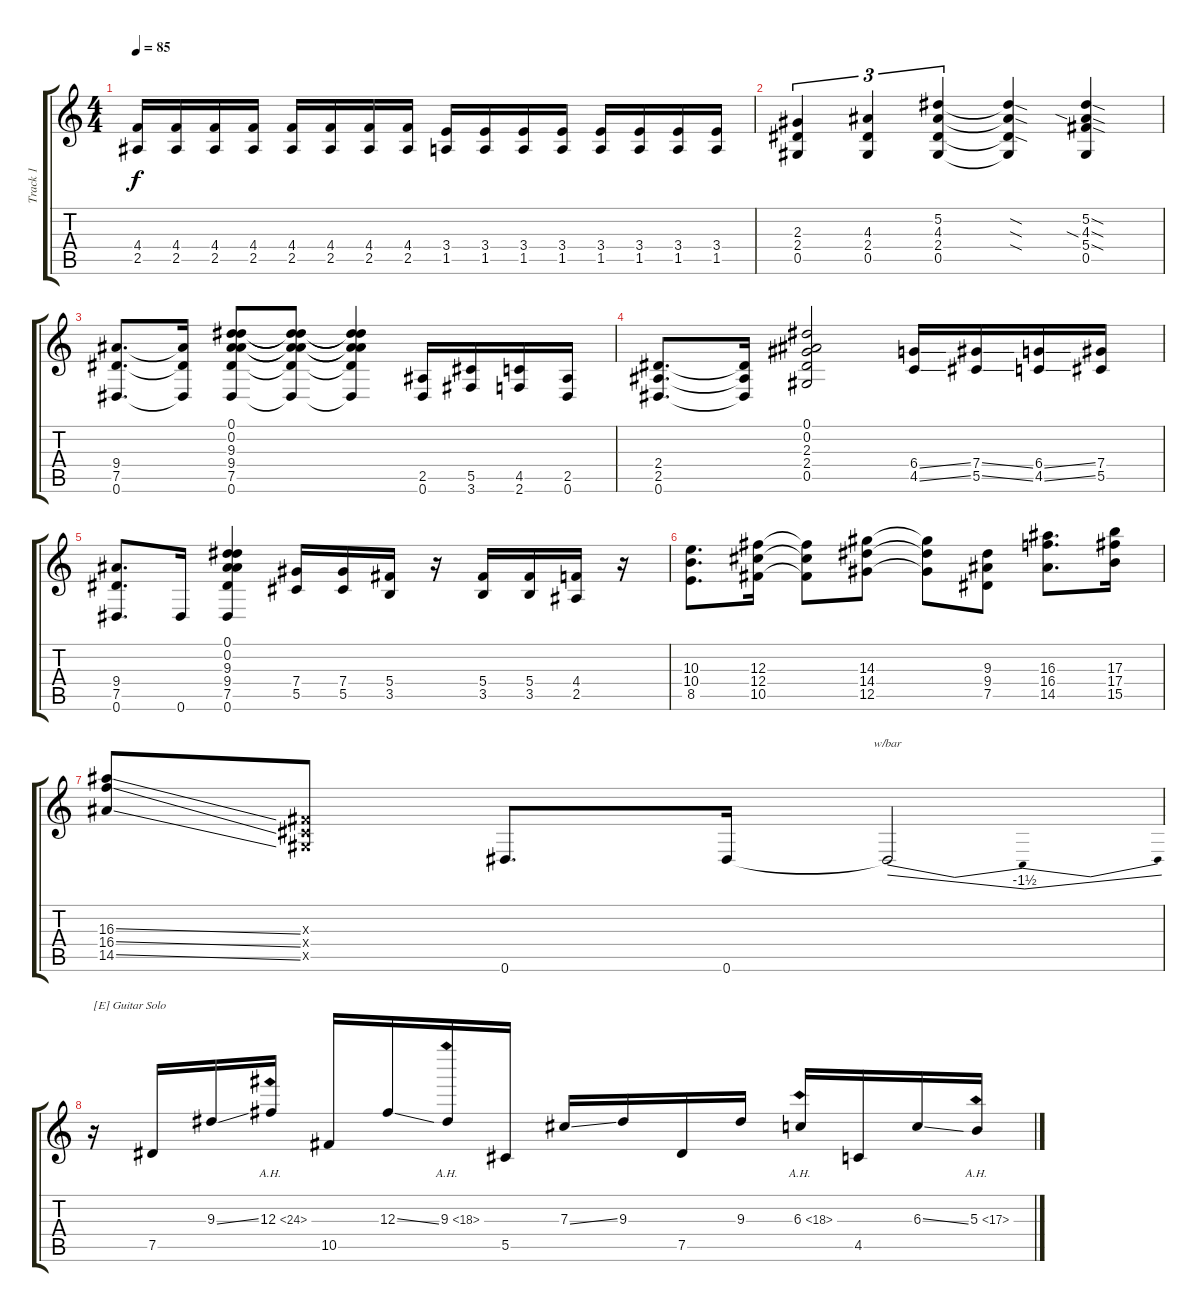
\track ("Track 1" "Track 1") {instrument overdrivenguitar}
\staff {score tabs}
\tuning (Eb4 Bb3 Gb3 Db3 Ab2 Eb2) {hide}
\ts (4 4)
\tempo 85
\clef g2
\ks c
(4.4 2.5).16{dy f} (4.4 2.5).16 (4.4 2.5).16 (4.4 2.5).16 (4.4 2.5).16 (4.4 2.5).16 (4.4 2.5).16 (4.4 2.5).16 (3.4 1.5).16 (3.4 1.5).16 (3.4 1.5).16 (3.4 1.5).16 (3.4 1.5).16 (3.4 1.5).16 (3.4 1.5).16 (3.4 1.5).16 |
(2.3 2.4 0.5).4{tu (3 2)} (4.3 2.4 0.5).4{tu (3 2)} (5.2 4.3 2.4 0.5).4{tu (3 2)} (5.2{sod t} 4.3{sod t} 2.4{sod t} 0.5{t}).4 (5.2{sod} 4.3{sia sod} 5.4{sod} 0.5).4 |
(9.4 7.5 0.6).8{d} (9.4{t} 7.5{t} 0.6{t}).16 (0.1 0.2 9.3 9.4 7.5 0.6).8 (0.1{t} 0.2{t} 9.3{t} 9.4{t} 7.5{t} 0.6{t}).8 (0.1{t} 0.2{t} 9.3{t} 9.4{t} 7.5{t} 0.6{t}).4 (2.5 0.6).16 (5.5 3.6).16 (4.5 2.6).16 (2.5 0.6).16 |
(2.4 2.5 0.6).8{d} (2.4{t} 2.5{t} 0.6{t}).16 (0.1 0.2 2.3 2.4 0.5).2 (6.4{ss} 4.5{ss}).16 (7.4{ss} 5.5{ss}).16 (6.4{ss} 4.5{ss}).16 (7.4 5.5).16 |
(9.4 7.5 0.6).8{d} 0.6.16 (0.1 0.2 9.3 9.4 7.5 0.6).4 (7.4 5.5).16 (7.4 5.5).16 (5.4 3.5).16 r.16 (5.4 3.5).16 (5.4 3.5).16 (4.4 2.5).16 r.16 |
(10.3 10.4 8.5).8{d} (12.3 12.4 10.5).16 (12.3{t} 12.4{t} 10.5{t}).8 (14.3 14.4 12.5).8 (14.3{t} 14.4{t} 12.5{t}).8 (9.3 9.4 7.5).8 (16.3 16.4 14.5).8{d} (17.3 17.4 15.5).16 |
(16.3{ss} 16.4{ss} 14.5{ss}).8 (0.3{x} 0.4{x} 0.5{x}).8 0.6.8{d} 0.6.16 0.6{t}.2{tbe (dip default 0 0 30 -6 60 0)} |
r.16{txt "[E] Guitar Solo"} 7.5.16 9.3{ss}.16 12.3{ah 12}.16 10.5.16 12.3{ss}.16 9.3{ah 9}.16 5.5.16 7.3{ss}.16 9.3.16 7.5.16 9.3.16 6.3{ah 12}.16 4.5.16 6.3{ss}.16 5.3{ah 12}.16
